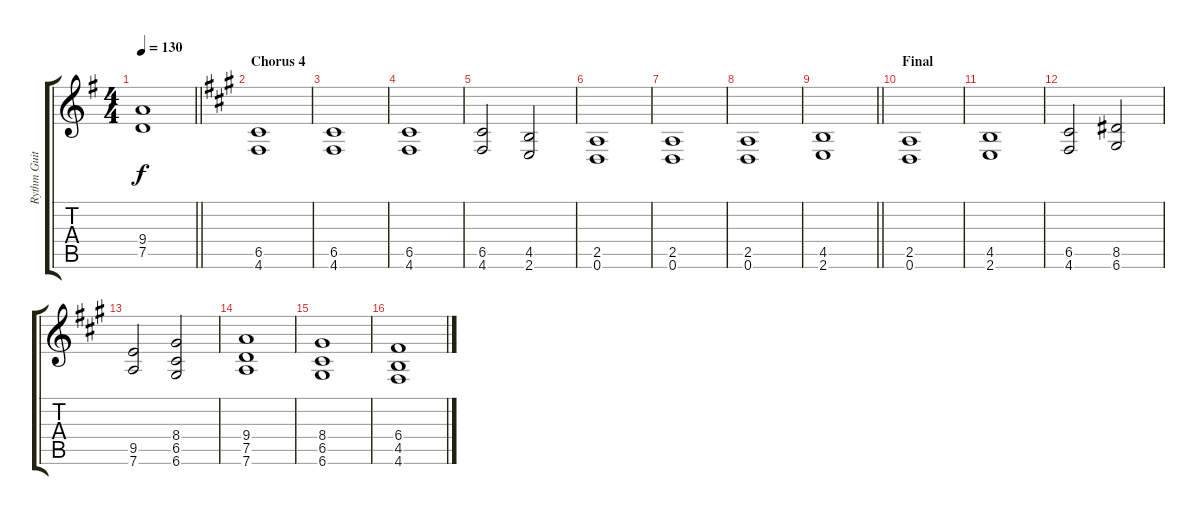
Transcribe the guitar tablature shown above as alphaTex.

\track ("Rythm Guitar 2" "Rythm Guit") {instrument distortionguitar}
\staff {score tabs}
\tuning (D4 A3 F3 C3 G2 D2) {hide}
\ts (4 4)
\tempo 130
\clef g2
\barLineRight lightlight
\ks eminor
(9.4 7.5).1{dy f} |
\section ("" "Chorus 4")
\ks f#minor
(6.5 4.6).1 |
(6.5 4.6).1 |
(6.5 4.6).1 |
(6.5 4.6).2 (4.5 2.6).2 |
(2.5 0.6).1 |
(2.5 0.6).1 |
(2.5 0.6).1 |
\barLineRight lightlight
(4.5 2.6).1 |
\section ("" "Final")
(2.5 0.6).1 |
(4.5 2.6).1 |
(6.5 4.6).2 (8.5 6.6).2 |
(9.5 7.6).2 (8.4 6.5 6.6).2 |
(9.4 7.5 7.6).1 |
(8.4 6.5 6.6).1 |
(6.4 4.5 4.6).1
